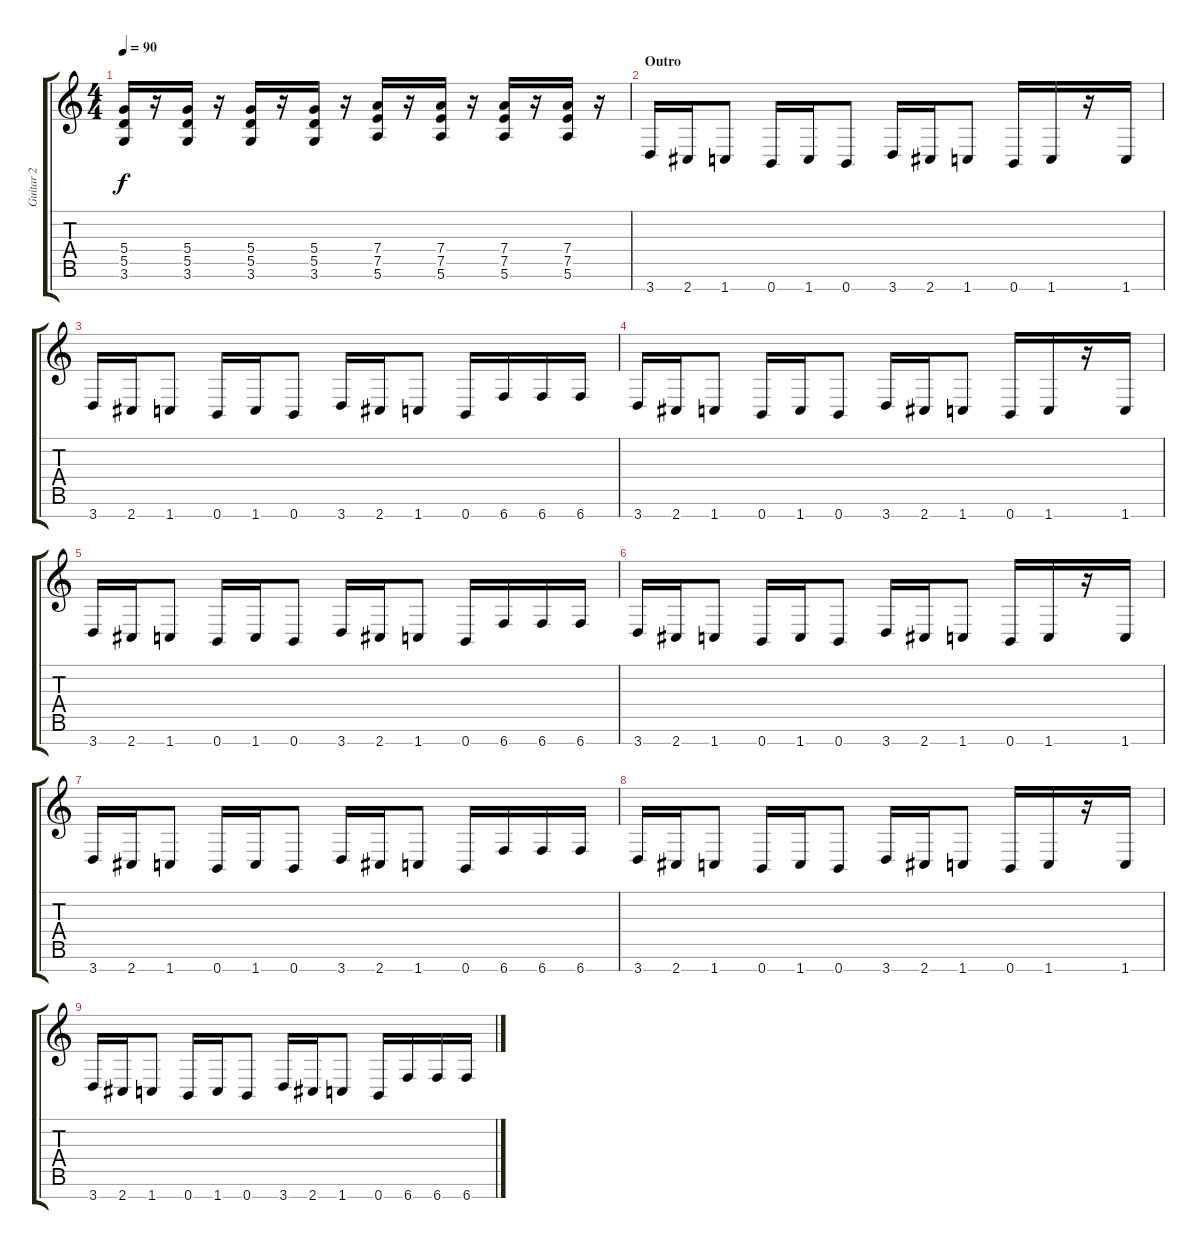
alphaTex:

\track ("Guitar 2" "Guitar 2") {instrument distortionguitar}
\staff {score tabs}
\tuning (E4 B3 G3 D3 A2 E2 B1) {hide}
\ts (4 4)
\tempo 90
\clef g2
\ks c
(5.4 5.5 3.6).16{dy f} r.16 (5.4 5.5 3.6).16 r.16 (5.4 5.5 3.6).16 r.16 (5.4 5.5 3.6).16 r.16 (7.4 7.5 5.6).16 r.16 (7.4 7.5 5.6).16 r.16 (7.4 7.5 5.6).16 r.16 (7.4 7.5 5.6).16 r.16 |
\section ("" "Outro")
3.7.16 2.7.16 1.7.8 0.7.16 1.7.16 0.7.8 3.7.16 2.7.16 1.7.8 0.7.16 1.7.16 r.16 1.7.16 |
3.7.16 2.7.16 1.7.8 0.7.16 1.7.16 0.7.8 3.7.16 2.7.16 1.7.8 0.7.16 6.7.16 6.7.16 6.7.16 |
3.7.16 2.7.16 1.7.8 0.7.16 1.7.16 0.7.8 3.7.16 2.7.16 1.7.8 0.7.16 1.7.16 r.16 1.7.16 |
3.7.16 2.7.16 1.7.8 0.7.16 1.7.16 0.7.8 3.7.16 2.7.16 1.7.8 0.7.16 6.7.16 6.7.16 6.7.16 |
3.7.16 2.7.16 1.7.8 0.7.16 1.7.16 0.7.8 3.7.16 2.7.16 1.7.8 0.7.16 1.7.16 r.16 1.7.16 |
3.7.16 2.7.16 1.7.8 0.7.16 1.7.16 0.7.8 3.7.16 2.7.16 1.7.8 0.7.16 6.7.16 6.7.16 6.7.16 |
3.7.16 2.7.16 1.7.8 0.7.16 1.7.16 0.7.8 3.7.16 2.7.16 1.7.8 0.7.16 1.7.16 r.16 1.7.16 |
3.7.16 2.7.16 1.7.8 0.7.16 1.7.16 0.7.8 3.7.16 2.7.16 1.7.8 0.7.16 6.7.16 6.7.16 6.7.16
